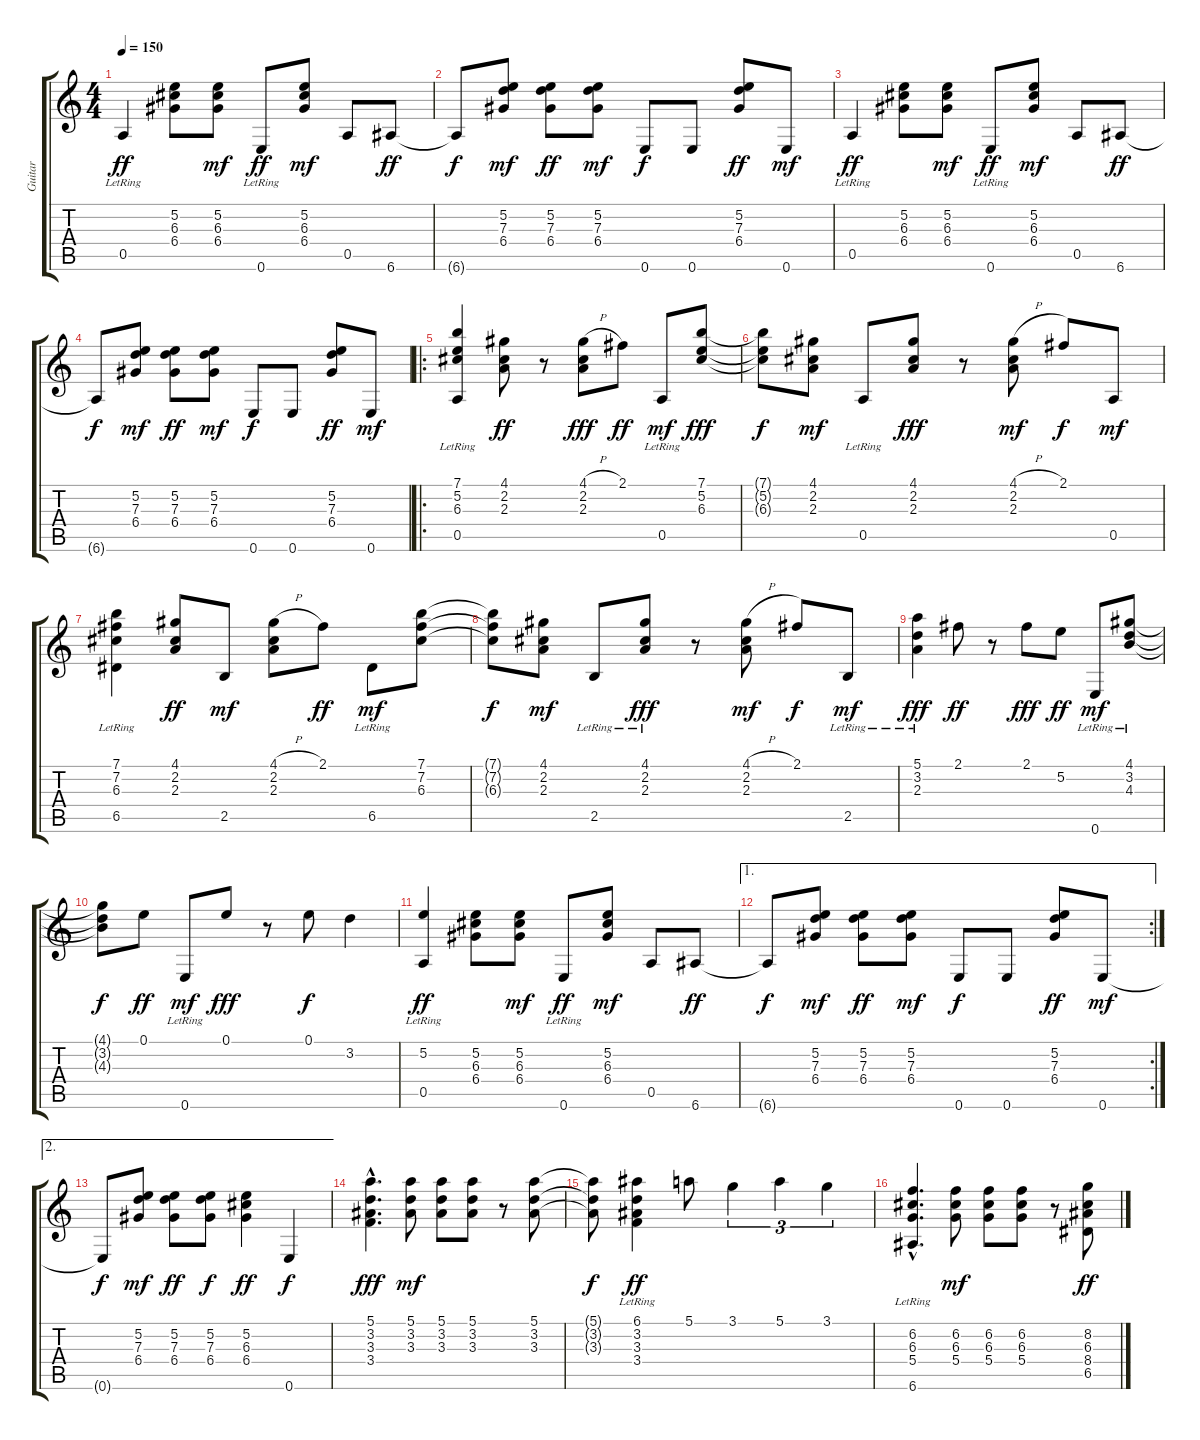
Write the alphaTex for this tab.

\track ("Guitar" "Guitar") {instrument acousticguitarnylon}
\staff {score tabs}
\tuning (E4 B3 G3 D3 A2 E2) {hide}
\ts (4 4)
\tempo 150
\clef g2
\ks c
0.5{lr}.4{dy ff instrument acousticguitarnylon} (5.2 6.3 6.4).8 (5.2 6.3 6.4).8{dy mf} 0.6{lr}.8{dy ff} (5.2 6.3 6.4).8{dy mf} 0.5.8 6.6.8{dy ff} |
6.6{t}.8{dy f} (5.2 7.3 6.4).8{dy mf} (5.2 7.3 6.4).8{dy ff} (5.2 7.3 6.4).8{dy mf} 0.6.8{dy f} 0.6.8 (5.2 7.3 6.4).8{dy ff} 0.6.8{dy mf} |
0.5{lr}.4{dy ff} (5.2 6.3 6.4).8 (5.2 6.3 6.4).8{dy mf} 0.6{lr}.8{dy ff} (5.2 6.3 6.4).8{dy mf} 0.5.8 6.6.8{dy ff} |
6.6{t}.8{dy f} (5.2 7.3 6.4).8{dy mf} (5.2 7.3 6.4).8{dy ff} (5.2 7.3 6.4).8{dy mf} 0.6.8{dy f} 0.6.8 (5.2 7.3 6.4).8{dy ff} 0.6.8{dy mf} |
\ro
(7.1 5.2 6.3 0.5{lr}).4 (4.1 2.2 2.3).8{dy ff} r.8 (4.1{h} 2.2 2.3).8{dy fff} 2.1.8{dy ff} 0.5{lr}.8{dy mf} (7.1 5.2 6.3).8{dy fff} |
(7.1{t} 5.2{t} 6.3{t}).8{dy f} (4.1 2.2 2.3).8{dy mf} 0.5{lr}.8 (4.1 2.2 2.3).8{dy fff} r.8 (4.1{h} 2.2 2.3).8{dy mf} 2.1.8{dy f} 0.5.8{dy mf} |
(7.1 7.2 6.3 6.5{lr}).4 (4.1 2.2 2.3).8{dy ff} 2.5.8{dy mf} (4.1{h} 2.2 2.3).8 2.1.8{dy ff} 6.5{lr}.8{dy mf} (7.1 7.2 6.3).8 |
(7.1{t} 7.2{t} 6.3{t}).8{dy f} (4.1 2.2 2.3).8{dy mf} 2.5{lr}.8 (4.1 2.2{lr} 2.3{lr}).8{dy fff} r.8 (4.1{h} 2.2 2.3).8{dy mf} 2.1.8{dy f} 2.5{lr}.8{dy mf} |
(5.1 3.2{lr} 2.3{lr}).4{dy fff} 2.1.8{dy ff} r.8 2.1.8{dy fff} 5.2.8{dy ff} 0.6{lr}.8{dy mf} (4.1 3.2{lr} 4.3{lr}).8 |
(4.1{t} 3.2{t} 4.3{t}).8{dy f} 0.1.8{dy ff} 0.6{lr}.8{dy mf} 0.1.8{dy fff} r.8 0.1.8{dy f} 3.2.4 |
(5.2 0.5{lr}).4{dy ff} (5.2 6.3 6.4).8 (5.2 6.3 6.4).8{dy mf} 0.6{lr}.8{dy ff} (5.2 6.3 6.4).8{dy mf} 0.5.8 6.6.8{dy ff} |
\ae 1
\rc 2
6.6{t}.8{dy f} (5.2 7.3 6.4).8{dy mf} (5.2 7.3 6.4).8{dy ff} (5.2 7.3 6.4).8{dy mf} 0.6.8{dy f} 0.6.8 (5.2 7.3 6.4).8{dy ff} 0.6.8{dy mf} |
\ae 2
0.6{t}.8{dy f} (5.2 7.3 6.4).8{dy mf} (5.2 7.3 6.4).8{dy ff} (5.2 7.3 6.4).8{dy f} (5.2 6.3 6.4).4{dy ff} 0.6.4{dy f} |
(5.1{hac} 3.2{hac} 3.3{hac} 3.4{hac}).4{d dy fff} (5.1 3.2 3.3).8{dy mf} (5.1 3.2 3.3).8 (5.1 3.2 3.3).8 r.8 (5.1 3.2 3.3).8 |
(5.1{t} 3.2{t} 3.3{t}).8{dy f} (6.1 3.2{lr} 3.3{lr} 3.4{lr}).4{dy ff} 5.1.8 3.1.4{tu (3 2)} 5.1.4{tu (3 2)} 3.1.4{tu (3 2)} |
(6.2{hac} 6.3{hac} 5.4{hac} 6.6{hac lr}).4{d} (6.2 6.3 5.4).8{dy mf} (6.2 6.3 5.4).8 (6.2 6.3 5.4).8 r.8 (8.2 6.3 8.4 6.5).8{dy ff}
